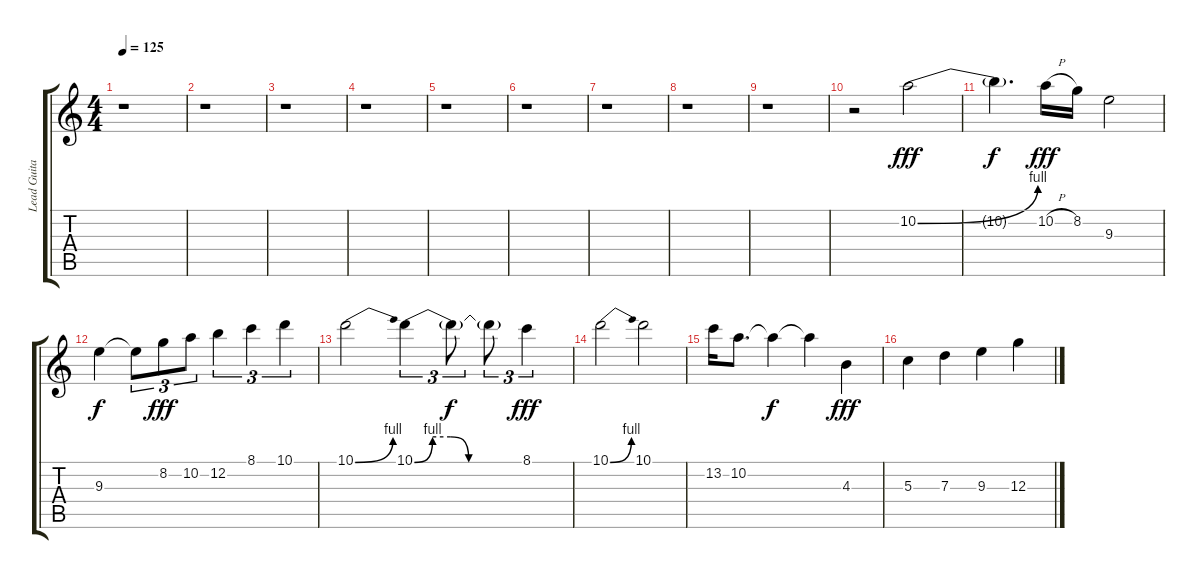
\track ("Lead Guitar" "Lead Guita") {instrument overdrivenguitar}
\staff {score tabs}
\tuning (E4 B3 G3 D3 A2 E2) {hide}
\ts (4 4)
\tempo 125
\clef g2
\ks c
r.1{dy ff} |
r.1 |
r.1 |
r.1 |
r.1 |
r.1 |
r.1 |
r.1 |
r.1 |
r.2 10.2{be (bend 0 0 60 4)}.2{dy fff} |
10.2{t}.4{d dy f} 10.2{h}.16{dy fff} 8.2.16 9.3.2 |
9.3.4{dy f} 9.3{t}.8{tu (3 2)} 8.2.8{tu (3 2) dy fff} 10.2.8{tu (3 2)} 12.2.4{tu (3 2)} 8.1.4{tu (3 2)} 10.1.4{tu (3 2)} |
10.1{be (bend 0 0 60 4)}.2 10.1{be (custom 0 0 10 4 20 4 30 0 60 0)}.4{tu (3 2)} 10.1{t}.8{tu (3 2) dy f} 10.1{t}.8{tu (3 2)} 8.1.4{tu (3 2) dy fff} |
10.1{be (bend 0 0 60 4)}.2 10.1.2 |
13.2.16 10.2.8{d} 10.2{t}.4{dy f} 10.2{t}.4 4.3.4{dy fff} |
5.3.4 7.3.4 9.3.4 12.3.4
